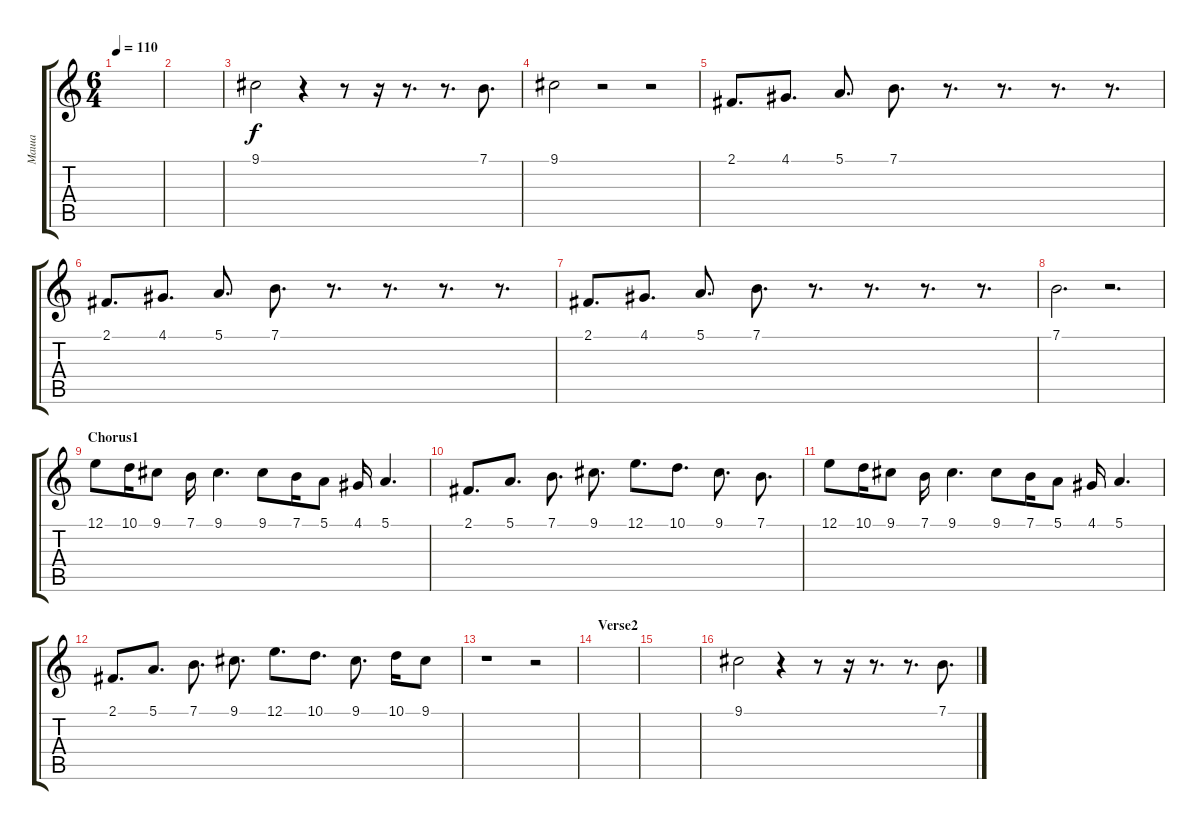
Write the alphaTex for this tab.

\track ("Маша" "Маша") {instrument violin}
\staff {score tabs}
\tuning (E4 B3 G3 D3 A2 E2) {hide}
\ts (6 4)
\tempo 110
\clef g2
\ks c
|
|
9.1.2{volume 7} r.4 r.8 r.16 r.8{d} r.8{d} 7.1.8{d} |
9.1.2 r.2 r.2 |
2.1.8{d} 4.1.8{d} 5.1.8{d} 7.1.8{d} r.8{d} r.8{d} r.8{d} r.8{d} |
2.1.8{d} 4.1.8{d} 5.1.8{d} 7.1.8{d} r.8{d} r.8{d} r.8{d} r.8{d} |
2.1.8{d} 4.1.8{d} 5.1.8{d} 7.1.8{d} r.8{d} r.8{d} r.8{d} r.8{d} |
7.1.2{d} r.2{d} |
\section ("" "Chorus1")
12.1.8{volume 14} 10.1.16 9.1.8 7.1.16 9.1.4{d} 9.1.8 7.1.16 5.1.8 4.1.16 5.1.4{d} |
2.1.8{d} 5.1.8{d} 7.1.8{d} 9.1.8{d} 12.1.8{d} 10.1.8{d} 9.1.8{d} 7.1.8{d} |
12.1.8 10.1.16 9.1.8 7.1.16 9.1.4{d} 9.1.8 7.1.16 5.1.8 4.1.16 5.1.4{d} |
2.1.8{d} 5.1.8{d} 7.1.8{d} 9.1.8{d} 12.1.8{d} 10.1.8{d} 9.1.8{d} 10.1.16 9.1.8 |
r.1 r.2 |
\section ("" "Verse2")
|
|
9.1.2{volume 7} r.4 r.8 r.16 r.8{d} r.8{d} 7.1.8{d}
